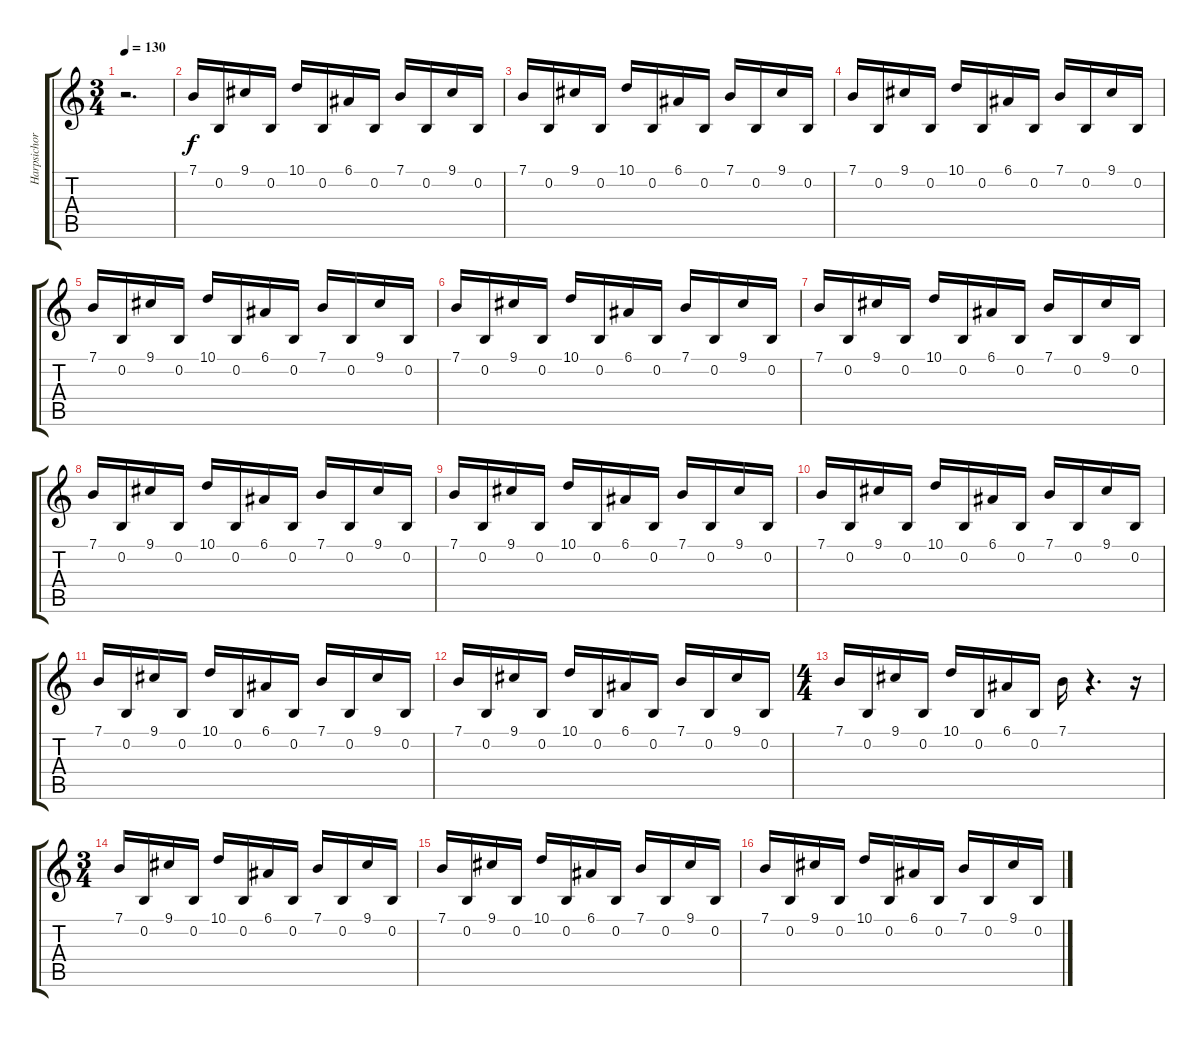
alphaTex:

\track ("Harpsichord" "Harpsichor") {instrument harpsichord}
\staff {score tabs}
\tuning (E4 B3 G3 D3 A2 E2) {hide}
\ts (3 4)
\tempo 130
\clef g2
\ks c
r.2{d dy f instrument harpsichord} |
7.1.16 0.2.16 9.1.16 0.2.16 10.1.16 0.2.16 6.1.16 0.2.16 7.1.16 0.2.16 9.1.16 0.2.16 |
7.1.16 0.2.16 9.1.16 0.2.16 10.1.16 0.2.16 6.1.16 0.2.16 7.1.16 0.2.16 9.1.16 0.2.16 |
7.1.16 0.2.16 9.1.16 0.2.16 10.1.16 0.2.16 6.1.16 0.2.16 7.1.16 0.2.16 9.1.16 0.2.16 |
7.1.16 0.2.16 9.1.16 0.2.16 10.1.16 0.2.16 6.1.16 0.2.16 7.1.16 0.2.16 9.1.16 0.2.16 |
7.1.16 0.2.16 9.1.16 0.2.16 10.1.16 0.2.16 6.1.16 0.2.16 7.1.16 0.2.16 9.1.16 0.2.16 |
7.1.16 0.2.16 9.1.16 0.2.16 10.1.16 0.2.16 6.1.16 0.2.16 7.1.16 0.2.16 9.1.16 0.2.16 |
7.1.16 0.2.16 9.1.16 0.2.16 10.1.16 0.2.16 6.1.16 0.2.16 7.1.16 0.2.16 9.1.16 0.2.16 |
7.1.16 0.2.16 9.1.16 0.2.16 10.1.16 0.2.16 6.1.16 0.2.16 7.1.16 0.2.16 9.1.16 0.2.16 |
7.1.16 0.2.16 9.1.16 0.2.16 10.1.16 0.2.16 6.1.16 0.2.16 7.1.16 0.2.16 9.1.16 0.2.16 |
7.1.16 0.2.16 9.1.16 0.2.16 10.1.16 0.2.16 6.1.16 0.2.16 7.1.16 0.2.16 9.1.16 0.2.16 |
7.1.16 0.2.16 9.1.16 0.2.16 10.1.16 0.2.16 6.1.16 0.2.16 7.1.16 0.2.16 9.1.16 0.2.16 |
\ts (4 4)
7.1.16 0.2.16 9.1.16 0.2.16 10.1.16 0.2.16 6.1.16 0.2.16 7.1.16 r.4{d} r.16 |
\ts (3 4)
7.1.16 0.2.16 9.1.16 0.2.16 10.1.16 0.2.16 6.1.16 0.2.16 7.1.16 0.2.16 9.1.16 0.2.16 |
7.1.16 0.2.16 9.1.16 0.2.16 10.1.16 0.2.16 6.1.16 0.2.16 7.1.16 0.2.16 9.1.16 0.2.16 |
7.1.16 0.2.16 9.1.16 0.2.16 10.1.16 0.2.16 6.1.16 0.2.16 7.1.16 0.2.16 9.1.16 0.2.16
